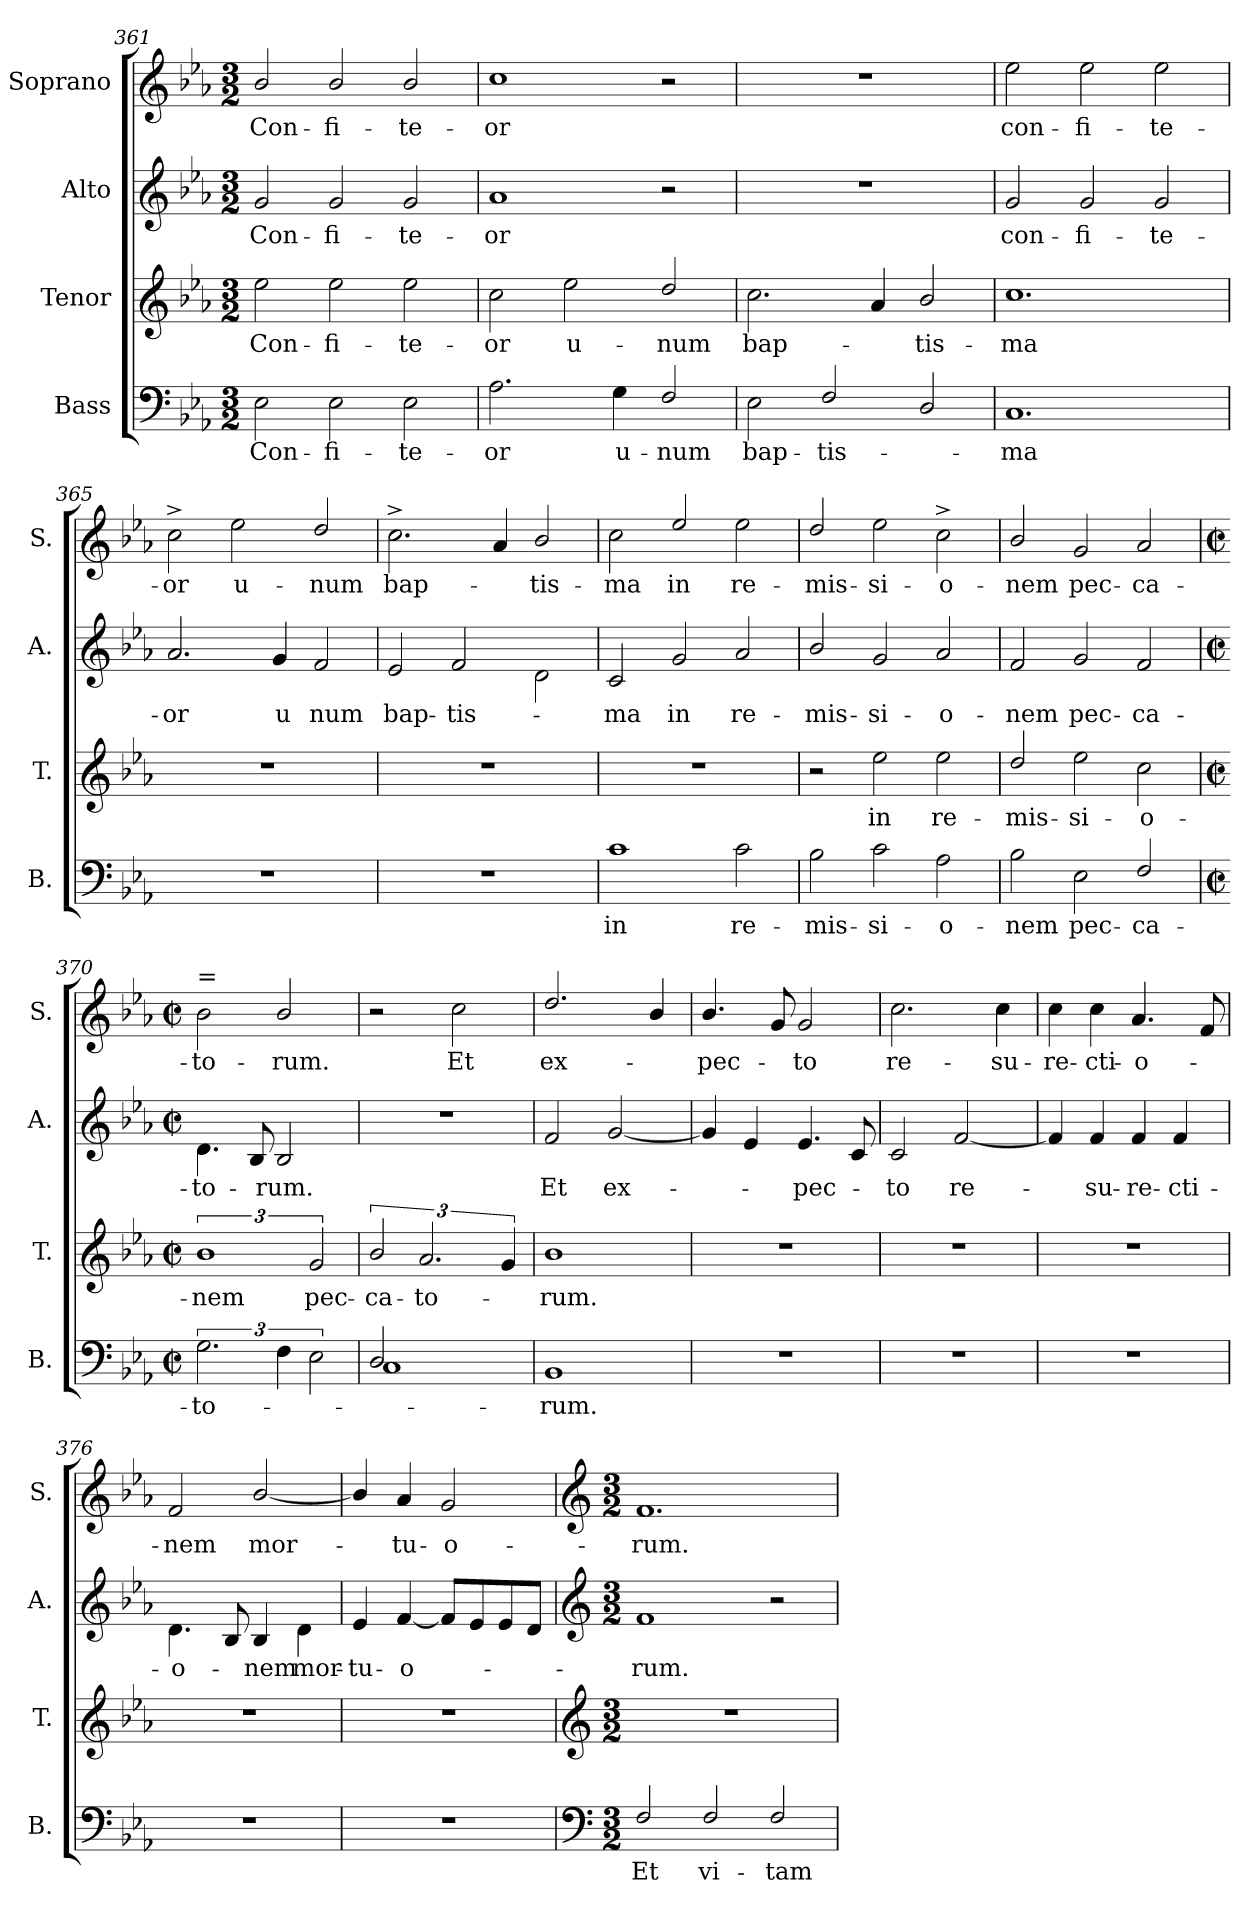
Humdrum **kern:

**kern	**text	**kern	**text	**kern	**text	**kern	**text
*part4	*part4	*part3	*part3	*part2	*part2	*part1	*part1
*staff4	*staff4	*staff3	*staff3	*staff2	*staff2	*staff1	*staff1
*I"Bass	*	*I"Tenor	*	*I"Alto	*	*I"Soprano	*
*I'B.	*	*I'T.	*	*I'A.	*	*I'S.	*
!!LO:LB:g=z
*clefF4	*	*clefG2	*	*clefG2	*	*clefG2	*
*k[b-e-a-]	*	*k[b-e-a-]	*	*k[b-e-a-]	*	*k[b-e-a-]	*
*E-:	*	*E-:	*	*E-:	*	*E-:	*
*M3/2	*	*M3/2	*	*M3/2	*	*M3/2	*
=361	=361	=361	=361	=361	=361	=361	=361
!	!LO:LY:b:cj	!	!LO:LY:b:cj	!	!LO:LY:b:cj	!	!LO:LY:b:cj
2E-\	Con-	2ee-\	Con-	2g/	Con-	2b-/	Con-
!	!LO:LY:b:cj	!	!LO:LY:b:cj	!	!LO:LY:b:cj	!	!LO:LY:b:cj
2E-\	-fi-	2ee-\	-fi-	2g/	-fi-	2b-/	-fi-
!	!LO:LY:b:cj	!	!LO:LY:b:cj	!	!LO:LY:b:cj	!	!LO:LY:b:cj
2E-\	-te-	2ee-\	-te-	2g/	-te-	2b-/	-te-
=362	=362	=362	=362	=362	=362	=362	=362
!	!LO:LY:b:cj	!	!LO:LY:b:cj	!	!LO:LY:b:cj	!	!LO:LY:b:cj
2.A-\	-or	2cc\	-or	1a-	-or	1cc	-or
!	!	!	!LO:LY:b:cj	!	!	!	!
.	.	2ee-\	u-	.	.	.	.
!	!LO:LY:b	!	!	!	!	!	!
4G\	u-	.	.	.	.	.	.
!	!LO:LY:b:cj	!	!LO:LY:b:cj	!	!	!	!
2F/	-num	2dd/	-num	2r	.	2r	.
=363	=363	=363	=363	=363	=363	=363	=363
!	!LO:LY:b:cj	!	!LO:LY:b	!LO:N:vis=1	!	!LO:N:vis=1	!
2E-\	bap-	2.cc\	bap-	1.r	.	1.r	.
!	!LO:LY:b:cj	!	!	!	!	!	!
2F/	-tis-	.	.	.	.	.	.
.	.	4a-/	.	.	.	.	.
!	!	!	!LO:LY:b:cj	!	!	!	!
2D/	.	2b-/	-tis-	.	.	.	.
=364	=364	=364	=364	=364	=364	=364	=364
!	!LO:LY:b:cj	!	!LO:LY:b:cj	!	!LO:LY:b:cj	!	!LO:LY:b:cj
1.C	-ma	1.cc	-ma	2g/	con-	2ee-\	con-
!	!	!	!	!	!LO:LY:b:cj	!	!LO:LY:b:cj
.	.	.	.	2g/	-fi-	2ee-\	-fi-
!	!	!	!	!	!LO:LY:b:cj	!	!LO:LY:b:cj
.	.	.	.	2g/	-te-	2ee-\	-te-
=365	=365	=365	=365	=365	=365	=365	=365
!LO:N:vis=1	!	!LO:N:vis=1	!	!	!LO:LY:b:cj	!	!LO:LY:b:cj
1.r	.	1.r	.	2.a-/	-or	2cc^<\	-or
!	!	!	!	!	!	!	!LO:LY:b:cj
.	.	.	.	.	.	2ee-\	u-
!	!	!	!	!	!LO:LY:b:cj	!	!
.	.	.	.	4g/	u	.	.
!	!	!	!	!	!LO:LY:b:cj	!	!LO:LY:b:cj
.	.	.	.	2f/	num	2dd/	-num
=366	=366	=366	=366	=366	=366	=366	=366
!LO:N:vis=1	!	!LO:N:vis=1	!	!	!LO:LY:b:cj	!	!LO:LY:b
1.r	.	1.r	.	2e-/	bap-	2.cc^<\	bap-
!	!	!	!	!	!LO:LY:b:cj	!	!
.	.	.	.	2f/	-tis-	.	.
.	.	.	.	.	.	4a-/	.
!	!	!	!	!	!	!	!LO:LY:b:cj
.	.	.	.	2d\	.	2b-/	-tis-
!!LO:LB:g=z
=367	=367	=367	=367	=367	=367	=367	=367
!	!LO:LY:b:cj	!LO:N:vis=1	!	!	!LO:LY:b:cj	!	!LO:LY:b:cj
1c	in	1.r	.	2c/	-ma	2cc\	-ma
!	!	!	!	!	!LO:LY:b:cj	!	!LO:LY:b:cj
.	.	.	.	2g/	in	2ee-/	in
!	!LO:LY:b:cj	!	!	!	!LO:LY:b:cj	!	!LO:LY:b:cj
2c\	re-	.	.	2a-/	re-	2ee-\	re-
=368	=368	=368	=368	=368	=368	=368	=368
!	!LO:LY:b:cj	!	!	!	!LO:LY:b:cj	!	!LO:LY:b:cj
2B-\	-mis-	2r	.	2b-/	-mis-	2dd/	-mis-
!	!LO:LY:b:cj	!	!LO:LY:b:cj	!	!LO:LY:b:cj	!	!LO:LY:b:cj
2c\	-si-	2ee-\	in	2g/	-si-	2ee-\	-si-
!	!LO:LY:b:cj	!	!LO:LY:b:cj	!	!LO:LY:b:cj	!	!LO:LY:b:cj
2A-\	-o-	2ee-\	re-	2a-/	-o-	2cc^<\	-o-
=369	=369	=369	=369	=369	=369	=369	=369
!	!LO:LY:b:cj	!	!LO:LY:b:cj	!	!LO:LY:b:cj	!	!LO:LY:b:cj
2B-\	-nem	2dd/	-mis-	2f/	-nem	2b-/	-nem
!	!LO:LY:b:cj	!	!LO:LY:b:cj	!	!LO:LY:b:cj	!	!LO:LY:b:cj
2E-\	pec-	2ee-\	-si-	2g/	pec-	2g/	pec-
!	!LO:LY:b:cj	!	!LO:LY:b:cj	!	!LO:LY:b:cj	!	!LO:LY:b:cj
2F/	-ca-	2cc\	-o-	2f/	-ca-	2a-/	-ca-
=370	=370	=370	=370	=370	=370	=370	=370
*M2/2	*	*M2/2	*	*M2/2	*	*M2/2	*
*met(c|)	*	*met(c|)	*	*met(c|)	*	*met(c|)	*
!	!	!	!	!	!	!LO:TX:a:t==	!
!	!LO:LY:b:cj	!	!LO:LY:b:cj	!	!LO:LY:b:cj	!	!LO:LY:b:cj
3.G\	-to-	3%2b-	-nem	4.d\	-to-	2b-\	-to-
.	.	.	.	8B-/	.	.	.
!	!	!	!	!	!LO:LY:b:cj	!	!LO:LY:b:cj
6F\	.	.	.	2B-/	-rum.	2b-/	-rum.
!	!	!	!LO:LY:b:cj	!	!	!	!
3E-\	.	3g/	pec-	.	.	.	.
=371	=371	=371	=371	=371	=371	=371	=371
*^	*	*	*	*	*	*	*
!	!	!	!	!LO:LY:b:cj	!	!	!	!
2D/	1C>	.	3b-/	-ca-	1r	.	2r	.
!	!	!	!	!LO:LY:b:cj	!	!	!	!
.	.	.	3.a-/	-to-	.	.	.	.
!	!	!	!	!	!	!	!	!LO:LY:b:cj
2ryy	.	.	.	.	.	.	2cc\	Et
.	.	.	6g/	.	.	.	.	.
*v	*v	*	*	*	*	*	*	*
=372	=372	=372	=372	=372	=372	=372	=372
!	!LO:LY:b:cj	!	!LO:LY:b:cj	!	!LO:LY:b:cj	!	!LO:LY:b:cj
1BB-	-rum.	1b-	-rum.	2f/	Et	2.dd/	ex-
!	!	!	!	!	!LO:LY:b:cj	!	!
.	.	.	.	[>2g/	ex-	.	.
.	.	.	.	.	.	4b-/	.
!!LO:LB:g=z
=373	=373	=373	=373	=373	=373	=373	=373
!	!	!	!	!	!	!	!LO:LY:b
1r	.	1r	.	4g/]	.	4.b-/	-pec-
.	.	.	.	4e-/	.	.	.
.	.	.	.	.	.	8g/	.
!	!	!	!	!	!LO:LY:b	!	!LO:LY:b:cj
.	.	.	.	4.e-/	-pec-	2g/	-to
.	.	.	.	8c/	.	.	.
=374	=374	=374	=374	=374	=374	=374	=374
!	!	!	!	!	!LO:LY:b:cj	!	!LO:LY:b:cj
1r	.	1r	.	2c/	-to	2.cc\	re-
!	!	!	!	!	!LO:LY:b:cj	!	!
.	.	.	.	[<2f/	re-	.	.
!	!	!	!	!	!	!	!LO:LY:b:cj
.	.	.	.	.	.	4cc\	-su-
=375	=375	=375	=375	=375	=375	=375	=375
!	!	!	!	!	!	!	!LO:LY:b:cj
1r	.	1r	.	4f/]	.	4cc\	-re-
!	!	!	!	!	!LO:LY:b:cj	!	!LO:LY:b:cj
.	.	.	.	4f/	-su-	4cc\	-cti-
!	!	!	!	!	!LO:LY:b:cj	!	!LO:LY:b:cj
.	.	.	.	4f/	-re-	4.a-/	-o-
!	!	!	!	!	!LO:LY:b:cj	!	!
.	.	.	.	4f/	-cti-	.	.
.	.	.	.	.	.	8f/	.
=376	=376	=376	=376	=376	=376	=376	=376
!	!	!	!	!	!LO:LY:b:cj	!	!LO:LY:b:cj
1r	.	1r	.	4.d\	-o-	2f/	-nem
.	.	.	.	8B-/	.	.	.
!	!	!	!	!	!LO:LY:b:cj	!	!LO:LY:b
.	.	.	.	4B-/	-nem	[<2b-/	mor-
!	!	!	!	!	!LO:LY:b:cj	!	!
.	.	.	.	4d\	mor-	.	.
=377	=377	=377	=377	=377	=377	=377	=377
!	!	!	!	!	!LO:LY:b:cj	!	!
1r	.	1r	.	4e-/	-tu-	4b-/]	.
!	!	!	!	!	!LO:LY:b:cj	!	!LO:LY:b:cj
.	.	.	.	[<4f/	-o-	4a-/	-tu-
!	!	!	!	!	!	!	!LO:LY:b:cj
.	.	.	.	8f/L]	.	2g/	-o-
.	.	.	.	8e-/	.	.	.
.	.	.	.	8e-/	.	.	.
.	.	.	.	8d/J	.	.	.
!!LO:PB:g=z
=378	=378	=378	=378	=378	=378	=378	=378
*clefF4	*	*clefG2	*	*clefG2	*	*clefG2	*
*M3/2	*	*M3/2	*	*M3/2	*	*M3/2	*
!	!LO:LY:b:cj	!LO:N:vis=1	!	!	!LO:LY:b:cj	!	!LO:LY:b:cj
2F/	Et	1.r	.	1f	-rum.	1.f	-rum.
!	!LO:LY:b:cj	!	!	!	!	!	!
2F/	vi-	.	.	.	.	.	.
!	!LO:LY:b:cj	!	!	!	!	!	!
2F/	-tam	.	.	2r	.	.	.
=	=	=	=	=	=	=	=
*-	*-	*-	*-	*-	*-	*-	*-
